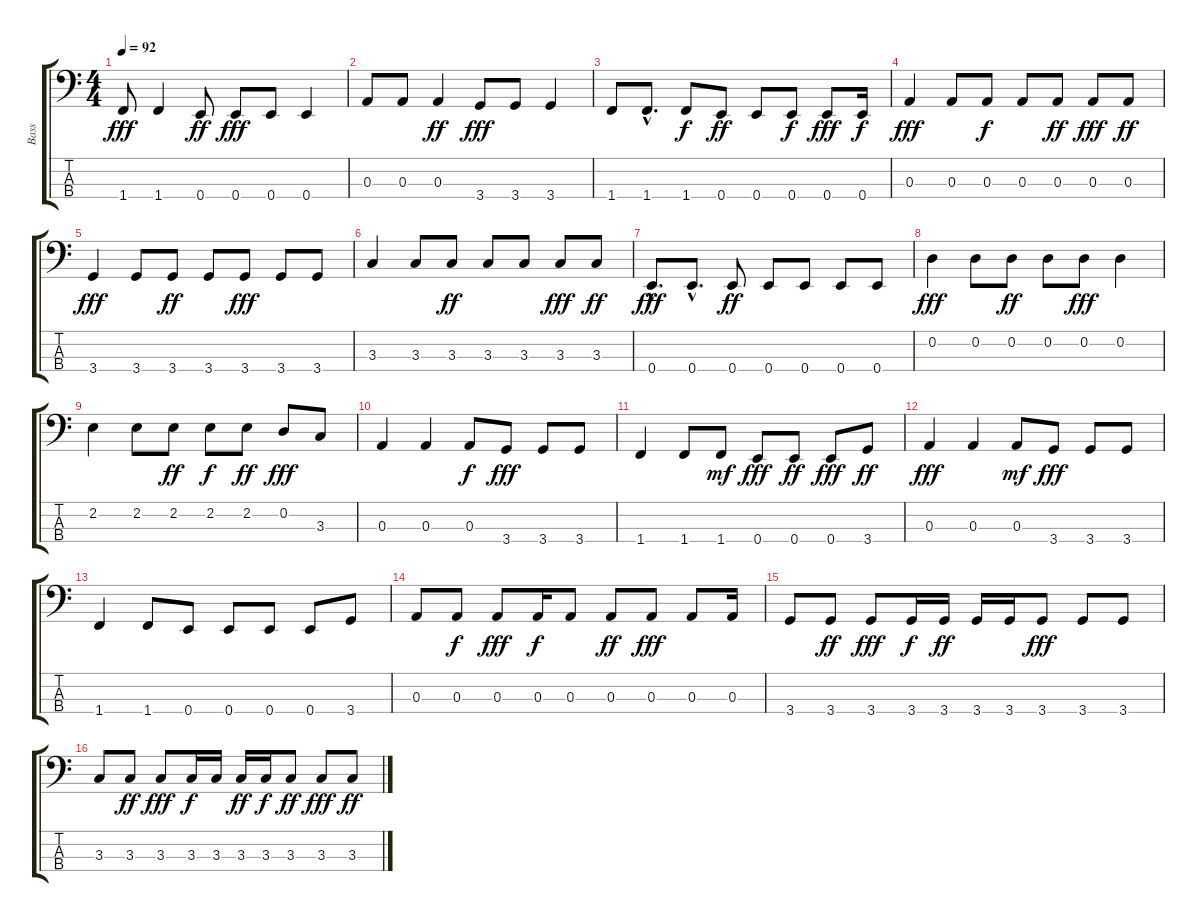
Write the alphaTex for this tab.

\track ("Bass" "Bass") {instrument electricbassfinger}
\staff {score tabs}
\tuning (G2 D2 A1 E1) {hide}
\ts (4 4)
\tempo 92
\clef f4
\ks c
1.4.8{dy fff} 1.4.4 0.4.8{dy ff} 0.4.8{dy fff} 0.4.8 0.4.4 |
0.3.8 0.3.8 0.3.4{dy ff} 3.4.8{dy fff} 3.4.8 3.4.4 |
1.4.8 1.4{hac}.8{d} 1.4.8{dy f} 0.4.8{dy ff} 0.4.8 0.4.8{dy f} 0.4.8{dy fff} 0.4.16{dy f} |
0.3.4{dy fff} 0.3.8 0.3.8{dy f} 0.3.8 0.3.8{dy ff} 0.3.8{dy fff} 0.3.8{dy ff} |
3.4.4{dy fff} 3.4.8 3.4.8{dy ff} 3.4.8 3.4.8{dy fff} 3.4.8 3.4.8 |
3.3.4 3.3.8 3.3.8{dy ff} 3.3.8 3.3.8 3.3.8{dy fff} 3.3.8{dy ff} |
0.4{hac}.8{d dy fff} 0.4{hac}.8{d} 0.4.8{dy ff} 0.4.8 0.4.8 0.4.8 0.4.8 |
0.2.4{dy fff} 0.2.8 0.2.8{dy ff} 0.2.8 0.2.8{dy fff} 0.2.4 |
2.2.4 2.2.8 2.2.8{dy ff} 2.2.8{dy f} 2.2.8{dy ff} 0.2.8{dy fff} 3.3.8 |
0.3.4 0.3.4 0.3.8{dy f} 3.4.8{dy fff} 3.4.8 3.4.8 |
1.4.4 1.4.8 1.4.8{dy mf} 0.4.8{dy fff} 0.4.8{dy ff} 0.4.8{dy fff} 3.4.8{dy ff} |
0.3.4{dy fff} 0.3.4 0.3.8{dy mf} 3.4.8{dy fff} 3.4.8 3.4.8 |
1.4.4 1.4.8 0.4.8 0.4.8 0.4.8 0.4.8 3.4.8 |
0.3.8 0.3.8{dy f} 0.3.8{dy fff} 0.3.16{dy f} 0.3.8 0.3.8{dy ff} 0.3.8{dy fff} 0.3.8 0.3.16 |
3.4.8 3.4.8{dy ff} 3.4.8{dy fff} 3.4.16{dy f} 3.4.16{dy ff} 3.4.16 3.4.16 3.4.8{dy fff} 3.4.8 3.4.8 |
3.3.8 3.3.8{dy ff} 3.3.8{dy fff} 3.3.16{dy f} 3.3.16 3.3.16{dy ff} 3.3.16{dy f} 3.3.8{dy ff} 3.3.8{dy fff} 3.3.8{dy ff}
